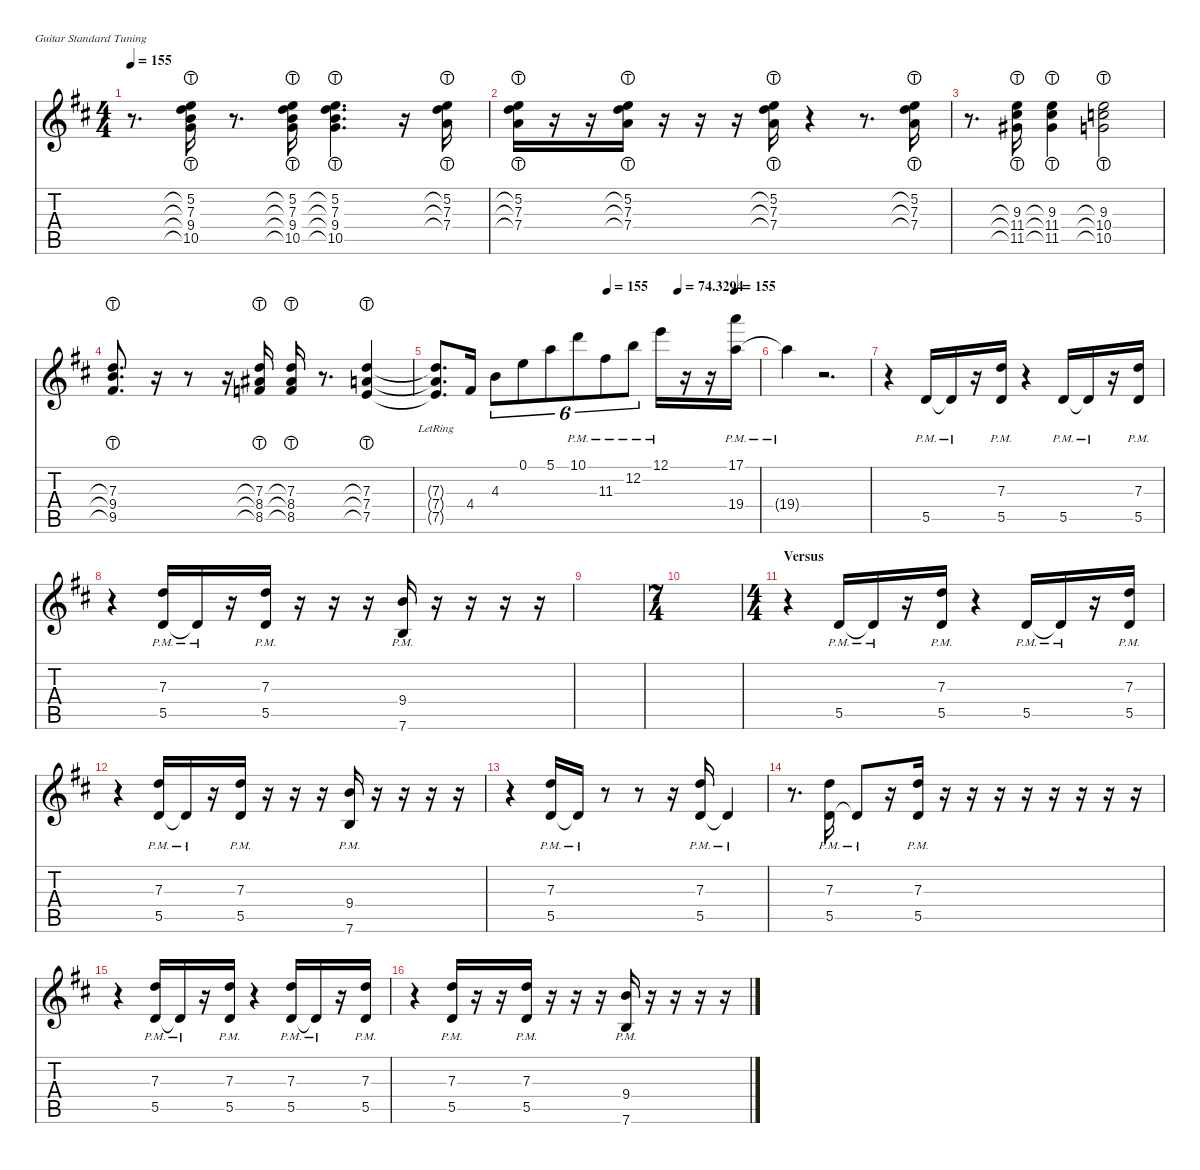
\hideDynamics
\bracketExtendMode nobrackets
\singleTrackTrackNamePolicy hidden
\multiTrackTrackNamePolicy hidden
\otherSystemsTrackNameOrientation horizontal
\track ("LGuitar" "E-Gt") {defaultSystemsLayout 8 instrument electricguitarclean}
\staff {score tabs}
\tuning (E4 B3 G3 D3 A2 E2)
\ts (4 4)
\tempo 155
\clef g2
\ks d
r.8{d dy p beam Down} (10.5{lht acc forcenatural} 9.4{lht acc forcenatural} 7.3{lht acc forcenatural} 5.2{lht acc forcenatural}).16{beam Down} r.8{d beam Down} (10.5{lht acc forcenatural} 9.4{lht acc forcenatural} 7.3{lht acc forcenatural} 5.2{lht acc forcenatural}).16{beam Down} (10.5{lht acc forcenatural} 9.4{lht acc forcenatural} 7.3{lht acc forcenatural} 5.2{lht acc forcenatural}).4{d beam Down} r.16{beam Down} (7.4{lht acc forcenatural} 7.3{lht acc forcenatural} 5.2{lht acc forcenatural}).16{beam Down} |
(7.4{lht acc forcenatural} 7.3{lht acc forcenatural} 5.2{lht acc forcenatural}).16{beam Down} r.16{beam Down} r.16{beam Down} (7.4{lht acc forcenatural} 7.3{lht acc forcenatural} 5.2{lht acc forcenatural}).16{beam Down} r.16{beam Down} r.16{beam Down} r.16{beam Down} (7.4{lht acc forcenatural} 7.3{lht acc forcenatural} 5.2{lht acc forcenatural}).16{beam Down} r.4{beam Down} r.8{d beam Down} (7.4{lht acc forcenatural} 7.3{lht acc forcenatural} 5.2{lht acc forcenatural}).16{beam Down} |
r.8{d beam Down} (11.5{lht acc #} 11.4{lht acc #} 9.3{lht acc forcenatural}).16{beam Down} (11.5{lht acc #} 11.4{lht acc #} 9.3{lht acc forcenatural}).4{beam Down} (10.5{lht acc forcenatural} 10.4{lht acc forcenatural} 9.3{lht acc forcenatural}).2{beam Down} |
(9.5{lht acc #} 9.4{lht acc forcenatural} 7.3{lht acc forcenatural}).8{d beam Up} r.16{beam Up} r.8{beam Up} r.16{beam Up} (8.5{lht acc forcenatural} 8.4{lht acc #} 7.3{lht acc forcenatural}).16{beam Up} (8.5{lht acc forcenatural} 8.4{lht acc #} 7.3{lht acc forcenatural}).16{beam Up} r.8{d beam Up} (7.5{lht acc forcenatural} 7.4{lht acc forcenatural} 7.3{lht acc forcenatural}).4{beam Up} |
\tempo (155 0.53125)
\tempo (74.3294 0.75)
\tempo (155 0.925)
(7.5{lr t acc forcenatural} 7.4{lr t acc forcenatural} 7.3{lr t acc forcenatural}).8{d dy mp beam Up} 4.4{acc #}.16{beam Up} 4.3{acc forcenatural}.8{tu (6 4) beam Down} 0.1{acc forcenatural}.8{tu (6 4) beam Down} 5.1{acc forcenatural}.8{tu (6 4) beam Down} 10.1{pm acc forcenatural}.8{tu (6 4) beam Down} 11.3{pm acc #}.8{tu (6 4) beam Down} 12.2{pm acc forcenatural}.8{tu (6 4) beam Down} 12.1{pm acc forcenatural}.16{beam Down} r.16{beam Down} r.16{beam Down} (17.1{pm acc forcenatural} 19.4{pm acc forcenatural}).16{beam Down} |
19.4{pm t acc forcenatural}.4{beam Down} r.2{d beam Down} |
r.4{beam Down} 5.5{pm acc forcenatural}.16{beam Up} 5.5{pm t acc forcenatural}.16{beam Up} r.16{beam Up} (7.3{pm acc forcenatural} 5.5{pm acc forcenatural}).16{beam Up} r.4{beam Up} 5.5{pm acc forcenatural}.16{beam Up} 5.5{pm t acc forcenatural}.16{beam Up} r.16{beam Up} (7.3{pm acc forcenatural} 5.5{pm acc forcenatural}).16{beam Up} |
r.4{beam Down} (7.3{pm acc forcenatural} 5.5{pm acc forcenatural}).16{beam Up} 5.5{pm t acc forcenatural}.16{beam Up} r.16{beam Up} (7.3{pm acc forcenatural} 5.5{pm acc forcenatural}).16{beam Up} r.16{beam Up} r.16{beam Up} r.16{beam Up} (9.4{pm acc forcenatural} 7.6{pm acc forcenatural}).16{dy mf beam Up} r.16{beam Up} r.16{beam Up} r.16{beam Up} r.16{beam Up} |
|
\ts (7 4)
|
\ts (4 4)
\section ("" "Versus")
r.4{beam Down} 5.5{pm acc forcenatural}.16{beam Up} 5.5{pm t acc forcenatural}.16{beam Up} r.16{beam Up} (7.3{pm acc forcenatural} 5.5{pm acc forcenatural}).16{beam Up} r.4{beam Up} 5.5{pm acc forcenatural}.16{beam Up} 5.5{pm t acc forcenatural}.16{beam Up} r.16{beam Up} (7.3{pm acc forcenatural} 5.5{pm acc forcenatural}).16{beam Up} |
r.4{beam Down} (7.3{pm acc forcenatural} 5.5{pm acc forcenatural}).16{beam Up} 5.5{pm t acc forcenatural}.16{beam Up} r.16{beam Up} (7.3{pm acc forcenatural} 5.5{pm acc forcenatural}).16{beam Up} r.16{beam Up} r.16{beam Up} r.16{beam Up} (9.4{pm acc forcenatural} 7.6{pm acc forcenatural}).16{beam Up} r.16{beam Up} r.16{beam Up} r.16{beam Up} r.16{beam Up} |
r.4{beam Down} (7.3{pm acc forcenatural} 5.5{pm acc forcenatural}).16{beam Up} 5.5{pm t acc forcenatural}.16{beam Up} r.8{beam Up} r.8{beam Up} r.16{beam Up} (7.3{pm acc forcenatural} 5.5{pm acc forcenatural}).16{beam Up} 5.5{pm t acc forcenatural}.4{beam Up} |
r.8{d beam Down} (7.3{pm acc forcenatural} 5.5{pm acc forcenatural}).16{beam Up} 5.5{pm t acc forcenatural}.8{beam Up} r.16{beam Up} (7.3{pm acc forcenatural} 5.5{pm acc forcenatural}).16{dy f beam Up} r.16{beam Up} r.16{beam Up} r.16{beam Up} r.16{beam Up} r.16{beam Up} r.16{beam Up} r.16{beam Up} r.16{beam Up} |
r.4{beam Down} (7.3{pm acc forcenatural} 5.5{pm acc forcenatural}).16{dy mf beam Up} 5.5{pm t acc forcenatural}.16{beam Up} r.16{beam Up} (7.3{pm acc forcenatural} 5.5{pm acc forcenatural}).16{beam Up} r.4{beam Up} (7.3{pm acc forcenatural} 5.5{pm acc forcenatural}).16{beam Up} 5.5{pm t acc forcenatural}.16{beam Up} r.16{beam Up} (7.3{pm acc forcenatural} 5.5{pm acc forcenatural}).16{beam Up} |
r.4{beam Down} (7.3{pm acc forcenatural} 5.5{pm acc forcenatural}).16{beam Up} r.16{beam Up} r.16{beam Up} (7.3{pm acc forcenatural} 5.5{pm acc forcenatural}).16{beam Up} r.16{beam Up} r.16{beam Up} r.16{beam Up} (9.4{pm acc forcenatural} 7.6{pm acc forcenatural}).16{beam Up} r.16{beam Up} r.16{beam Up} r.16{beam Up} r.16{beam Up}
